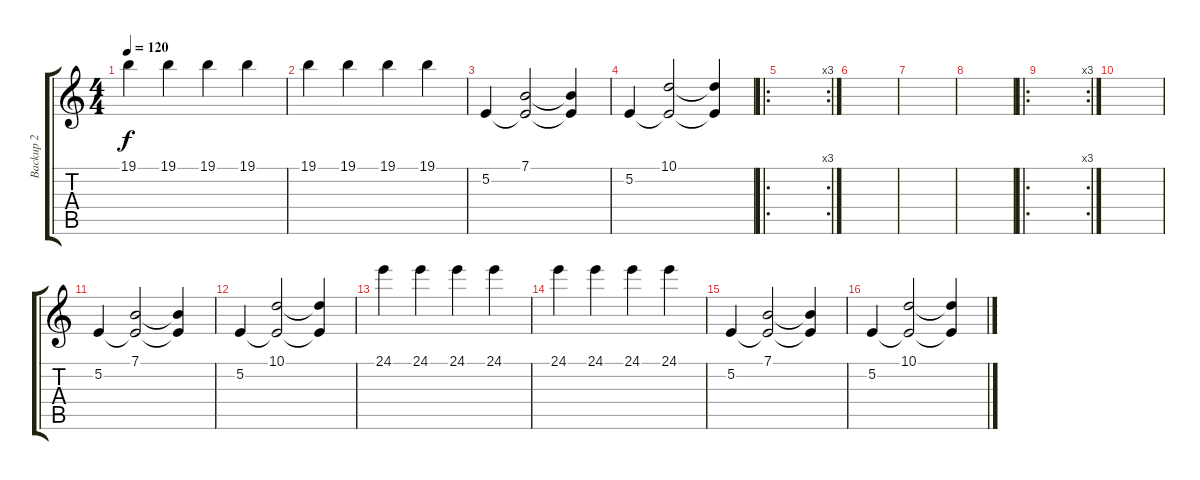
\track ("Backup 2" "Backup 2") {instrument voiceoohs}
\staff {score tabs}
\tuning (E4 B3 G3 D3 A2 E2) {hide}
\ts (4 4)
\tempo 120
\clef g2
\ks c
19.1.4{dy f volume 12 instrument electricguitarjazz} 19.1.4 19.1.4 19.1.4 |
19.1.4 19.1.4 19.1.4 19.1.4 |
5.2.4{volume 13 instrument choiraahs} (7.1 5.2{t}).2 (7.1{t} 5.2{t}).4 |
5.2.4 (10.1 5.2{t}).2 (10.1{t} 5.2{t}).4 |
\ro
\rc 3
|
|
|
|
\ro
\rc 3
|
|
5.2.4{instrument choiraahs} (7.1 5.2{t}).2 (7.1{t} 5.2{t}).4 |
5.2.4 (10.1 5.2{t}).2 (10.1{t} 5.2{t}).4 |
24.1.4{volume 12 instrument electricguitarjazz} 24.1.4 24.1.4 24.1.4 |
24.1.4 24.1.4 24.1.4 24.1.4 |
5.2.4{volume 13 instrument choiraahs} (7.1 5.2{t}).2 (7.1{t} 5.2{t}).4 |
5.2.4 (10.1 5.2{t}).2 (10.1{t} 5.2{t}).4
